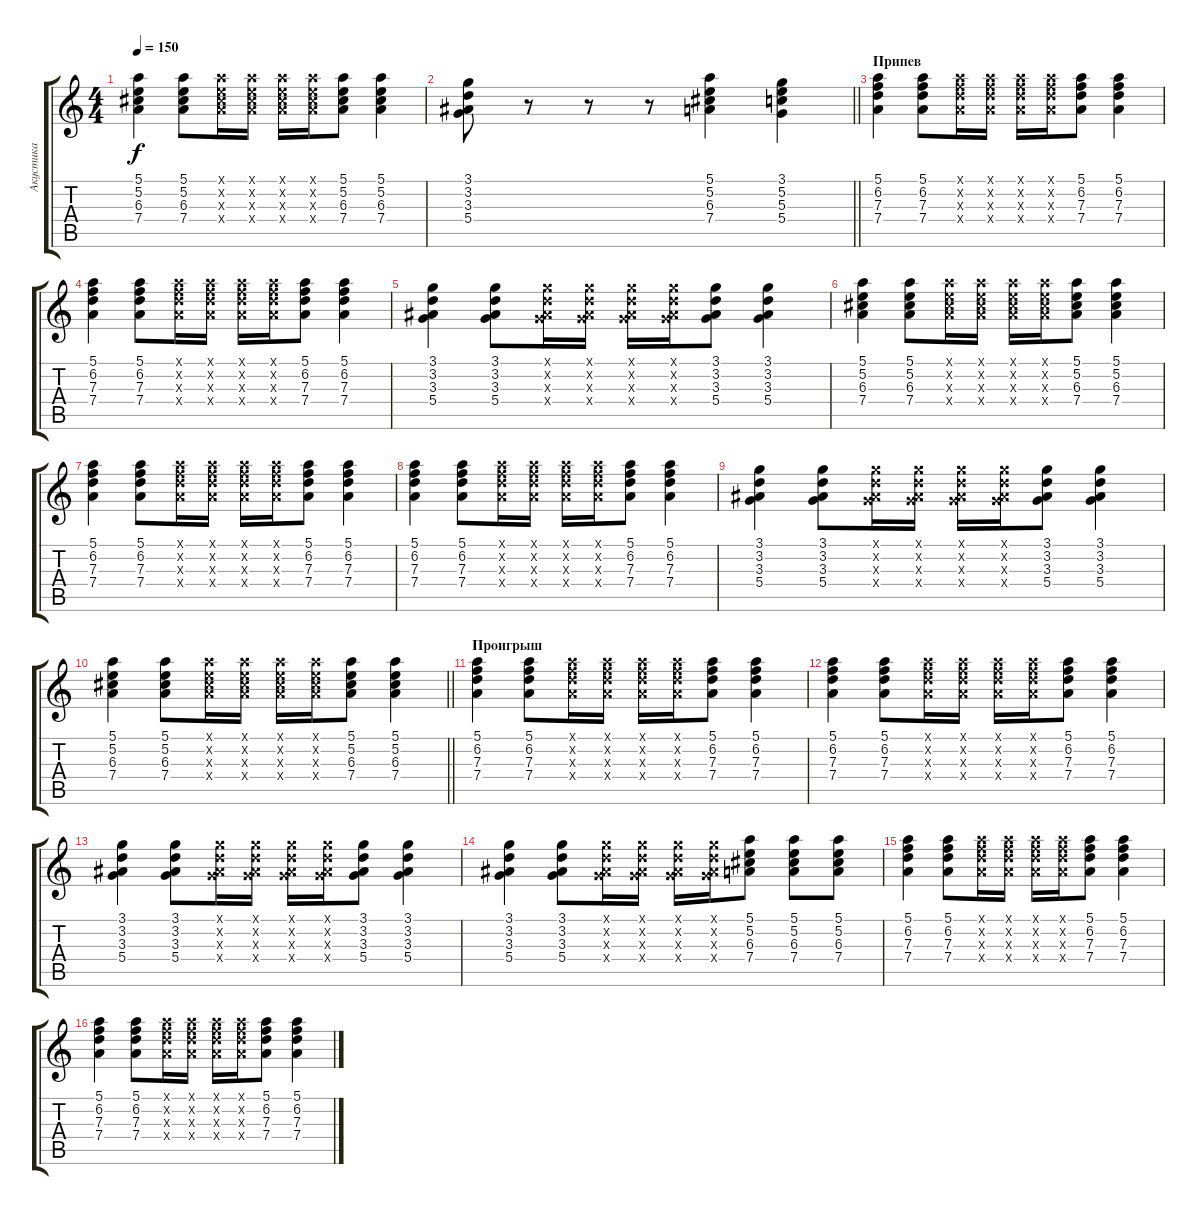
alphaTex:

\track ("Акустика" "Акустика") {instrument electricguitarclean}
\staff {score tabs}
\tuning (E4 B3 G3 D3 A2 E2) {hide}
\ts (4 4)
\tempo 150
\clef g2
\ks c
(5.1 5.2 6.3 7.4).4{dy f} (5.1 5.2 6.3 7.4).8 (5.1{x} 5.2{x} 6.3{x} 7.4{x}).16 (5.1{x} 5.2{x} 6.3{x} 7.4{x}).16 (5.1{x} 5.2{x} 6.3{x} 7.4{x}).16 (5.1{x} 5.2{x} 6.3{x} 7.4{x}).16 (5.1 5.2 6.3 7.4).8 (5.1 5.2 6.3 7.4).4 |
\barLineRight lightlight
(3.1 3.2 3.3 5.4).8 r.8 r.8 r.8 (5.1 5.2 6.3 7.4).4 (3.1 5.2 5.3 5.4).4 |
\section ("" "Припев")
(5.1 6.2 7.3 7.4).4 (5.1 6.2 7.3 7.4).8 (5.1{x} 6.2{x} 7.3{x} 7.4{x}).16 (5.1{x} 6.2{x} 7.3{x} 7.4{x}).16 (5.1{x} 6.2{x} 7.3{x} 7.4{x}).16 (5.1{x} 6.2{x} 7.3{x} 7.4{x}).16 (5.1 6.2 7.3 7.4).8 (5.1 6.2 7.3 7.4).4 |
(5.1 6.2 7.3 7.4).4 (5.1 6.2 7.3 7.4).8 (5.1{x} 6.2{x} 7.3{x} 7.4{x}).16 (5.1{x} 6.2{x} 7.3{x} 7.4{x}).16 (5.1{x} 6.2{x} 7.3{x} 7.4{x}).16 (5.1{x} 6.2{x} 7.3{x} 7.4{x}).16 (5.1 6.2 7.3 7.4).8 (5.1 6.2 7.3 7.4).4 |
(3.1 3.2 3.3 5.4).4 (3.1 3.2 3.3 5.4).8 (3.1{x} 3.2{x} 3.3{x} 5.4{x}).16 (3.1{x} 3.2{x} 3.3{x} 5.4{x}).16 (3.1{x} 3.2{x} 3.3{x} 5.4{x}).16 (3.1{x} 3.2{x} 3.3{x} 5.4{x}).16 (3.1 3.2 3.3 5.4).8 (3.1 3.2 3.3 5.4).4 |
(5.1 5.2 6.3 7.4).4 (5.1 5.2 6.3 7.4).8 (5.1{x} 5.2{x} 6.3{x} 7.4{x}).16 (5.1{x} 5.2{x} 6.3{x} 7.4{x}).16 (5.1{x} 5.2{x} 6.3{x} 7.4{x}).16 (5.1{x} 5.2{x} 6.3{x} 7.4{x}).16 (5.1 5.2 6.3 7.4).8 (5.1 5.2 6.3 7.4).4 |
(5.1 6.2 7.3 7.4).4 (5.1 6.2 7.3 7.4).8 (5.1{x} 6.2{x} 7.3{x} 7.4{x}).16 (5.1{x} 6.2{x} 7.3{x} 7.4{x}).16 (5.1{x} 6.2{x} 7.3{x} 7.4{x}).16 (5.1{x} 6.2{x} 7.3{x} 7.4{x}).16 (5.1 6.2 7.3 7.4).8 (5.1 6.2 7.3 7.4).4 |
(5.1 6.2 7.3 7.4).4 (5.1 6.2 7.3 7.4).8 (5.1{x} 6.2{x} 7.3{x} 7.4{x}).16 (5.1{x} 6.2{x} 7.3{x} 7.4{x}).16 (5.1{x} 6.2{x} 7.3{x} 7.4{x}).16 (5.1{x} 6.2{x} 7.3{x} 7.4{x}).16 (5.1 6.2 7.3 7.4).8 (5.1 6.2 7.3 7.4).4 |
(3.1 3.2 3.3 5.4).4 (3.1 3.2 3.3 5.4).8 (3.1{x} 3.2{x} 3.3{x} 5.4{x}).16 (3.1{x} 3.2{x} 3.3{x} 5.4{x}).16 (3.1{x} 3.2{x} 3.3{x} 5.4{x}).16 (3.1{x} 3.2{x} 3.3{x} 5.4{x}).16 (3.1 3.2 3.3 5.4).8 (3.1 3.2 3.3 5.4).4 |
\barLineRight lightlight
(5.1 5.2 6.3 7.4).4 (5.1 5.2 6.3 7.4).8 (5.1{x} 5.2{x} 6.3{x} 7.4{x}).16 (5.1{x} 5.2{x} 6.3{x} 7.4{x}).16 (5.1{x} 5.2{x} 6.3{x} 7.4{x}).16 (5.1{x} 5.2{x} 6.3{x} 7.4{x}).16 (5.1 5.2 6.3 7.4).8 (5.1 5.2 6.3 7.4).4 |
\section ("" "Проигрыш")
(5.1 6.2 7.3 7.4).4 (5.1 6.2 7.3 7.4).8 (5.1{x} 6.2{x} 7.3{x} 7.4{x}).16 (5.1{x} 6.2{x} 7.3{x} 7.4{x}).16 (5.1{x} 6.2{x} 7.3{x} 7.4{x}).16 (5.1{x} 6.2{x} 7.3{x} 7.4{x}).16 (5.1 6.2 7.3 7.4).8 (5.1 6.2 7.3 7.4).4 |
(5.1 6.2 7.3 7.4).4 (5.1 6.2 7.3 7.4).8 (5.1{x} 6.2{x} 7.3{x} 7.4{x}).16 (5.1{x} 6.2{x} 7.3{x} 7.4{x}).16 (5.1{x} 6.2{x} 7.3{x} 7.4{x}).16 (5.1{x} 6.2{x} 7.3{x} 7.4{x}).16 (5.1 6.2 7.3 7.4).8 (5.1 6.2 7.3 7.4).4 |
(3.1 3.2 3.3 5.4).4 (3.1 3.2 3.3 5.4).8 (3.1{x} 3.2{x} 3.3{x} 5.4{x}).16 (3.1{x} 3.2{x} 3.3{x} 5.4{x}).16 (3.1{x} 3.2{x} 3.3{x} 5.4{x}).16 (3.1{x} 3.2{x} 3.3{x} 5.4{x}).16 (3.1 3.2 3.3 5.4).8 (3.1 3.2 3.3 5.4).4 |
(3.1 3.2 3.3 5.4).4 (3.1 3.2 3.3 5.4).8 (3.1{x} 3.2{x} 3.3{x} 5.4{x}).16 (3.1{x} 3.2{x} 3.3{x} 5.4{x}).16 (3.1{x} 3.2{x} 3.3{x} 5.4{x}).16 (3.1{x} 3.2{x} 3.3{x} 5.4{x}).16 (5.1 5.2 6.3 7.4).8 (5.1 5.2 6.3 7.4).8 (5.1 5.2 6.3 7.4).8 |
(5.1 6.2 7.3 7.4).4 (5.1 6.2 7.3 7.4).8 (5.1{x} 6.2{x} 7.3{x} 7.4{x}).16 (5.1{x} 6.2{x} 7.3{x} 7.4{x}).16 (5.1{x} 6.2{x} 7.3{x} 7.4{x}).16 (5.1{x} 6.2{x} 7.3{x} 7.4{x}).16 (5.1 6.2 7.3 7.4).8 (5.1 6.2 7.3 7.4).4 |
(5.1 6.2 7.3 7.4).4 (5.1 6.2 7.3 7.4).8 (5.1{x} 6.2{x} 7.3{x} 7.4{x}).16 (5.1{x} 6.2{x} 7.3{x} 7.4{x}).16 (5.1{x} 6.2{x} 7.3{x} 7.4{x}).16 (5.1{x} 6.2{x} 7.3{x} 7.4{x}).16 (5.1 6.2 7.3 7.4).8 (5.1 6.2 7.3 7.4).4
